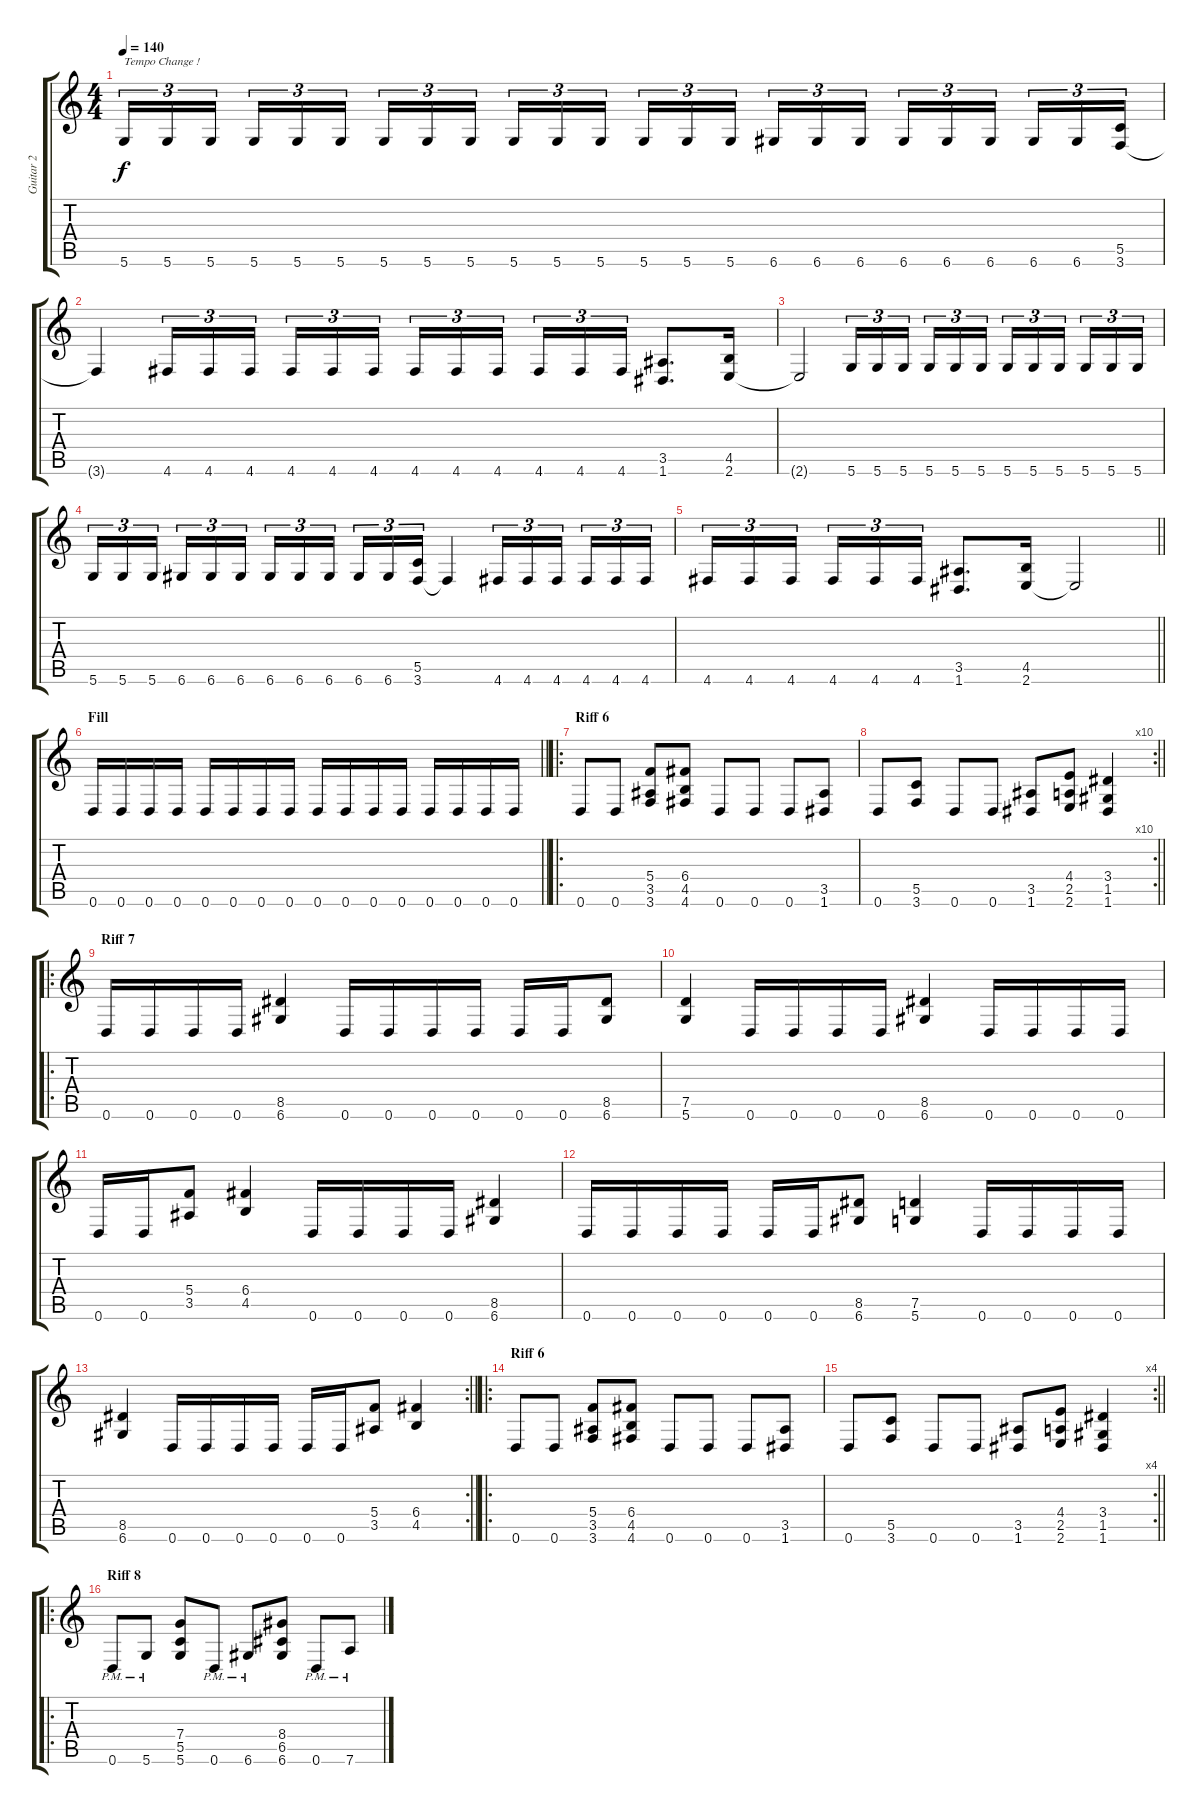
\track ("Guitar 2" "Guitar 2") {instrument distortionguitar}
\staff {score tabs}
\tuning (D4 A3 F3 C3 G2 D2) {hide}
\ts (4 4)
\tempo 140
\clef g2
\ks c
5.6.16{tu (3 2) txt "Tempo Change !" dy f} 5.6.16{tu (3 2)} 5.6.16{tu (3 2) beam splitsecondary} 5.6.16{tu (3 2)} 5.6.16{tu (3 2)} 5.6.16{tu (3 2)} 5.6.16{tu (3 2)} 5.6.16{tu (3 2)} 5.6.16{tu (3 2) beam splitsecondary} 5.6.16{tu (3 2)} 5.6.16{tu (3 2)} 5.6.16{tu (3 2)} 5.6.16{tu (3 2)} 5.6.16{tu (3 2)} 5.6.16{tu (3 2) beam splitsecondary} 6.6.16{tu (3 2)} 6.6.16{tu (3 2)} 6.6.16{tu (3 2)} 6.6.16{tu (3 2)} 6.6.16{tu (3 2)} 6.6.16{tu (3 2) beam splitsecondary} 6.6.16{tu (3 2)} 6.6.16{tu (3 2)} (5.5 3.6).16{tu (3 2)} |
3.6{t}.4 4.6.16{tu (3 2)} 4.6.16{tu (3 2)} 4.6.16{tu (3 2) beam splitsecondary} 4.6.16{tu (3 2)} 4.6.16{tu (3 2)} 4.6.16{tu (3 2)} 4.6.16{tu (3 2)} 4.6.16{tu (3 2)} 4.6.16{tu (3 2) beam splitsecondary} 4.6.16{tu (3 2)} 4.6.16{tu (3 2)} 4.6.16{tu (3 2)} (3.5 1.6).8{d} (4.5 2.6).16 |
2.6{t}.2 5.6.16{tu (3 2)} 5.6.16{tu (3 2)} 5.6.16{tu (3 2) beam splitsecondary} 5.6.16{tu (3 2)} 5.6.16{tu (3 2)} 5.6.16{tu (3 2)} 5.6.16{tu (3 2)} 5.6.16{tu (3 2)} 5.6.16{tu (3 2) beam splitsecondary} 5.6.16{tu (3 2)} 5.6.16{tu (3 2)} 5.6.16{tu (3 2)} |
5.6.16{tu (3 2)} 5.6.16{tu (3 2)} 5.6.16{tu (3 2) beam splitsecondary} 6.6.16{tu (3 2)} 6.6.16{tu (3 2)} 6.6.16{tu (3 2)} 6.6.16{tu (3 2)} 6.6.16{tu (3 2)} 6.6.16{tu (3 2) beam splitsecondary} 6.6.16{tu (3 2)} 6.6.16{tu (3 2)} (5.5 3.6).16{tu (3 2)} 3.6{t}.4 4.6.16{tu (3 2)} 4.6.16{tu (3 2)} 4.6.16{tu (3 2) beam splitsecondary} 4.6.16{tu (3 2)} 4.6.16{tu (3 2)} 4.6.16{tu (3 2)} |
\barLineRight lightlight
4.6.16{tu (3 2)} 4.6.16{tu (3 2)} 4.6.16{tu (3 2) beam splitsecondary} 4.6.16{tu (3 2)} 4.6.16{tu (3 2)} 4.6.16{tu (3 2)} (3.5 1.6).8{d} (4.5 2.6).16 2.6{t}.2 |
\section ("" "Fill")
\barLineRight lightlight
0.6.16 0.6.16 0.6.16 0.6.16 0.6.16 0.6.16 0.6.16 0.6.16 0.6.16 0.6.16 0.6.16 0.6.16 0.6.16 0.6.16 0.6.16 0.6.16 |
\ro
\section ("" "Riff 6")
0.6.8 0.6.8 (5.4 3.5 3.6).8 (6.4 4.5 4.6).8 0.6.8 0.6.8 0.6.8 (3.5 1.6).8 |
\rc 10
\barLineRight lightlight
0.6.8 (5.5 3.6).8 0.6.8 0.6.8 (3.5 1.6).8 (4.4 2.5 2.6).8 (3.4 1.5 1.6).4 |
\ro
\section ("" "Riff 7")
0.6.16 0.6.16 0.6.16 0.6.16 (8.5 6.6).4 0.6.16 0.6.16 0.6.16 0.6.16 0.6.16 0.6.16 (8.5 6.6).8 |
(7.5 5.6).4 0.6.16 0.6.16 0.6.16 0.6.16 (8.5 6.6).4 0.6.16 0.6.16 0.6.16 0.6.16 |
0.6.16 0.6.16 (5.4 3.5).8 (6.4 4.5).4 0.6.16 0.6.16 0.6.16 0.6.16 (8.5 6.6).4 |
0.6.16 0.6.16 0.6.16 0.6.16 0.6.16 0.6.16 (8.5 6.6).8 (7.5 5.6).4 0.6.16 0.6.16 0.6.16 0.6.16 |
\rc 2
\barLineRight lightlight
(8.5 6.6).4 0.6.16 0.6.16 0.6.16 0.6.16 0.6.16 0.6.16 (5.4 3.5).8 (6.4 4.5).4 |
\ro
\section ("" "Riff 6")
0.6.8 0.6.8 (5.4 3.5 3.6).8 (6.4 4.5 4.6).8 0.6.8 0.6.8 0.6.8 (3.5 1.6).8 |
\rc 4
\barLineRight lightlight
0.6.8 (5.5 3.6).8 0.6.8 0.6.8 (3.5 1.6).8 (4.4 2.5 2.6).8 (3.4 1.5 1.6).4 |
\ro
\section ("" "Riff 8")
0.6{pm}.8 5.6{pm}.8 (7.4 5.5 5.6).8 0.6{pm}.8 6.6{pm}.8 (8.4 6.5 6.6).8 0.6{pm}.8 7.6{pm}.8
